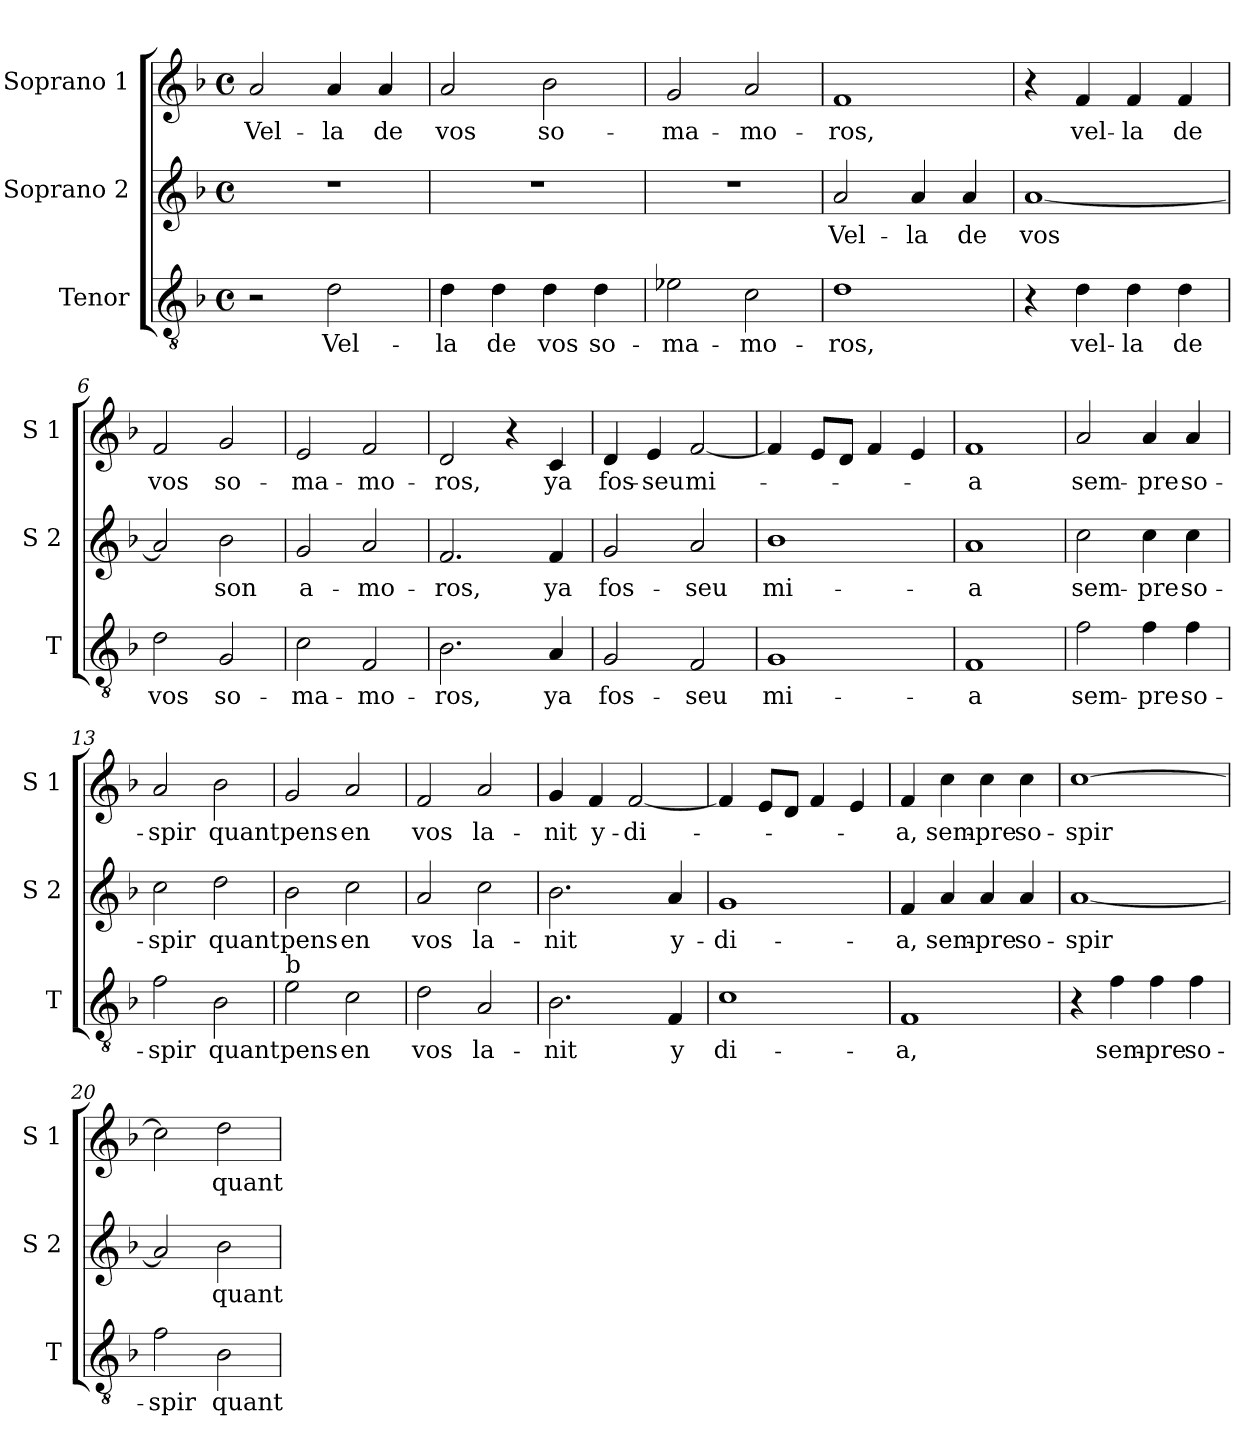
**kern	**text	**kern	**text	**kern	**text
*part3	*part3	*part2	*part2	*part1	*part1
*staff3	*staff3	*staff2	*staff2	*staff1	*staff1
*I"Tenor	*	*I"Soprano 2	*	*I"Soprano 1	*
*I'T	*	*I'S 2	*	*I'S 1	*
*clefGv2	*	*clefG2	*	*clefG2	*
*k[b-]	*	*k[b-]	*	*k[b-]	*
*F:	*	*F:	*	*F:	*
*M4/4	*	*M4/4	*	*M4/4	*
*met(c)	*	*met(c)	*	*met(c)	*
=1	=1	=1	=1	=1	=1
!	!	!	!	!	!LO:LY:b
2r	.	1r	.	2a/	Vel-
!	!LO:LY:b	!	!	!	!LO:LY:b
2d\	Vel-	.	.	4a/	-la
!	!	!	!	!	!LO:LY:b
.	.	.	.	4a/	de
=2	=2	=2	=2	=2	=2
!	!LO:LY:b	!	!	!	!LO:LY:b
4d\	-la	1r	.	2a/	vos
!	!LO:LY:b	!	!	!	!
4d\	de	.	.	.	.
!	!LO:LY:b	!	!	!	!LO:LY:b
4d\	vos	.	.	2b-\	so-
!	!LO:LY:b	!	!	!	!
4d\	so-	.	.	.	.
=3	=3	=3	=3	=3	=3
!	!LO:LY:b	!	!	!	!LO:LY:b
2e-X\	-ma-	1r	.	2g/	-ma-
!	!LO:LY:b	!	!	!	!LO:LY:b
2c\	-mo-	.	.	2a/	-mo-
=4	=4	=4	=4	=4	=4
!	!LO:LY:b	!	!LO:LY:b	!	!LO:LY:b
1d	-ros,	2a/	Vel-	1f	-ros,
!	!	!	!LO:LY:b	!	!
.	.	4a/	-la	.	.
!	!	!	!LO:LY:b	!	!
.	.	4a/	de	.	.
!!LO:LB:g=z
=5	=5	=5	=5	=5	=5
!	!	!	!LO:LY:b	!	!
4r	.	[1a	vos	4r	.
!	!LO:LY:b	!	!	!	!LO:LY:b
4d\	vel-	.	.	4f/	vel-
!	!LO:LY:b	!	!	!	!LO:LY:b
4d\	-la	.	.	4f/	-la
!	!LO:LY:b	!	!	!	!LO:LY:b
4d\	de	.	.	4f/	de
=6	=6	=6	=6	=6	=6
!	!LO:LY:b	!	!	!	!LO:LY:b
2d\	vos	2a/]	.	2f/	vos
!	!LO:LY:b	!	!LO:LY:b	!	!LO:LY:b
2G/	so-	2b-\	son	2g/	so-
=7	=7	=7	=7	=7	=7
!	!LO:LY:b	!	!LO:LY:b	!	!LO:LY:b
2c\	-ma-	2g/	a-	2e/	-ma-
!	!LO:LY:b	!	!LO:LY:b	!	!LO:LY:b
2F/	-mo-	2a/	-mo-	2f/	-mo-
=8	=8	=8	=8	=8	=8
!	!LO:LY:b	!	!LO:LY:b	!	!LO:LY:b
2.B-\	-ros,	2.f/	-ros,	2d/	-ros,
.	.	.	.	4r	.
!	!LO:LY:b	!	!LO:LY:b	!	!LO:LY:b
4A/	ya	4f/	ya	4c/	ya
=9	=9	=9	=9	=9	=9
!	!LO:LY:b	!	!LO:LY:b	!	!LO:LY:b
2G/	fos-	2g/	fos-	4d/	fos-
!	!	!	!	!	!LO:LY:b
.	.	.	.	4e/	-seu
!	!LO:LY:b	!	!LO:LY:b	!	!LO:LY:b
2F/	-seu	2a/	-seu	[2f/	mi-
!!LO:LB:g=z
=10	=10	=10	=10	=10	=10
!	!LO:LY:b	!	!LO:LY:b	!	!
1G	mi-	1b-	mi-	4f/]	.
.	.	.	.	8e/L	.
.	.	.	.	8d/J	.
.	.	.	.	4f/	.
.	.	.	.	4e/	.
=11	=11	=11	=11	=11	=11
!	!LO:LY:b	!	!LO:LY:b	!	!LO:LY:b
1F	-a	1a	-a	1f	-a
=12	=12	=12	=12	=12	=12
!	!LO:LY:b	!	!LO:LY:b	!	!LO:LY:b
2f\	sem-	2cc\	sem-	2a/	sem-
!	!LO:LY:b	!	!LO:LY:b	!	!LO:LY:b
4f\	-pre	4cc\	-pre	4a/	-pre
!	!LO:LY:b	!	!LO:LY:b	!	!LO:LY:b
4f\	so-	4cc\	so-	4a/	so-
=13	=13	=13	=13	=13	=13
!	!LO:LY:b	!	!LO:LY:b	!	!LO:LY:b
2f\	-spir	2cc\	-spir	2a/	-spir
!	!LO:LY:b	!	!LO:LY:b	!	!LO:LY:b
2B-\	quant	2dd\	quant	2b-\	quant
=14	=14	=14	=14	=14	=14
!LO:TX:a:t=b	!	!	!	!	!
!	!LO:LY:b	!	!LO:LY:b	!	!LO:LY:b
2e\	pens	2b-\	pens	2g/	pens
!	!LO:LY:b	!	!LO:LY:b	!	!LO:LY:b
2c\	en	2cc\	en	2a/	en
!!LO:PB:g=z
=15	=15	=15	=15	=15	=15
!	!LO:LY:b	!	!LO:LY:b	!	!LO:LY:b
2d\	vos	2a/	vos	2f/	vos
!	!LO:LY:b	!	!LO:LY:b	!	!LO:LY:b
2A/	la-	2cc\	la-	2a/	la-
=16	=16	=16	=16	=16	=16
!	!LO:LY:b	!	!LO:LY:b	!	!LO:LY:b
2.B-\	-nit	2.b-\	-nit	4g/	-nit
!	!	!	!	!	!LO:LY:b
.	.	.	.	4f/	y-
!	!	!	!	!	!LO:LY:b
.	.	.	.	[2f/	-di-
!	!LO:LY:b	!	!LO:LY:b	!	!
4F/	y	4a/	y-	.	.
=17	=17	=17	=17	=17	=17
!	!LO:LY:b	!	!LO:LY:b	!	!
1c	di-	1g	-di-	4f/]	.
.	.	.	.	8e/L	.
.	.	.	.	8d/J	.
.	.	.	.	4f/	.
.	.	.	.	4e/	.
=18	=18	=18	=18	=18	=18
!	!LO:LY:b	!	!LO:LY:b	!	!LO:LY:b
1F	-a,	4f/	-a,	4f/	-a,
!	!	!	!LO:LY:b	!	!LO:LY:b
.	.	4a/	sem-	4cc\	sem-
!	!	!	!LO:LY:b	!	!LO:LY:b
.	.	4a/	-pre	4cc\	-pre
!	!	!	!LO:LY:b	!	!LO:LY:b
.	.	4a/	so-	4cc\	so-
=19	=19	=19	=19	=19	=19
!	!	!	!LO:LY:b	!	!LO:LY:b
4r	.	[1a	-spir	[1cc	-spir
!	!LO:LY:b	!	!	!	!
4f\	sem-	.	.	.	.
!	!LO:LY:b	!	!	!	!
4f\	-pre	.	.	.	.
!	!LO:LY:b	!	!	!	!
4f\	so-	.	.	.	.
!!LO:LB:g=z
=20	=20	=20	=20	=20	=20
!	!LO:LY:b	!	!	!	!
2f\	-spir	2a/]	.	2cc\]	.
!	!LO:LY:b	!	!LO:LY:b	!	!LO:LY:b
2B-\	quant	2b-\	quant	2dd\	quant
=	=	=	=	=	=
*-	*-	*-	*-	*-	*-
